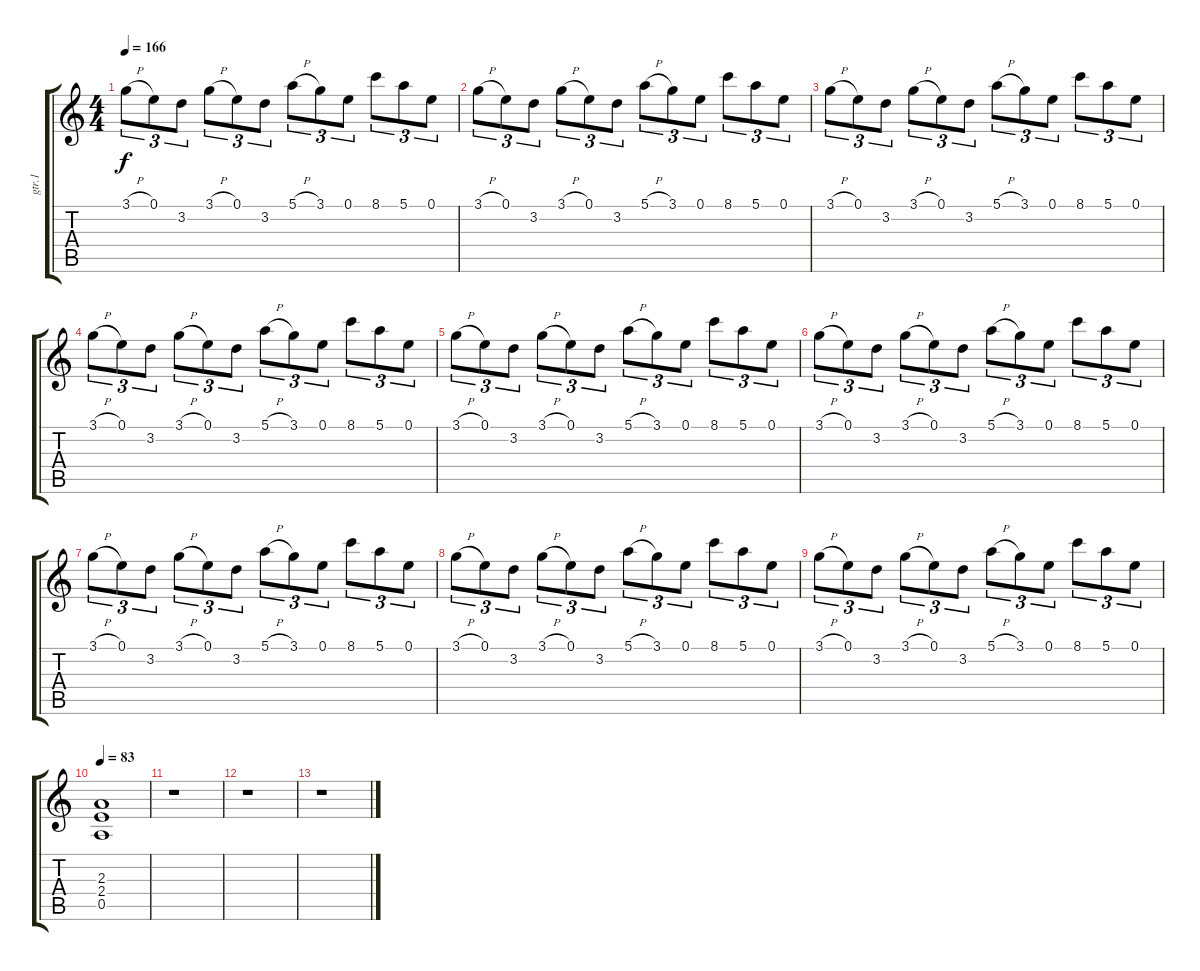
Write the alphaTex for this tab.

\track ("gtr.1" "gtr.1") {instrument distortionguitar}
\staff {score tabs}
\tuning (E4 B3 G3 D3 A2 E2) {hide}
\ts (4 4)
\tempo 166
\clef g2
\ks c
3.1{h}.8{tu (3 2) dy f} 0.1.8{tu (3 2)} 3.2.8{tu (3 2)} 3.1{h}.8{tu (3 2)} 0.1.8{tu (3 2)} 3.2.8{tu (3 2)} 5.1{h}.8{tu (3 2)} 3.1.8{tu (3 2)} 0.1.8{tu (3 2)} 8.1.8{tu (3 2)} 5.1.8{tu (3 2)} 0.1.8{tu (3 2)} |
3.1{h}.8{tu (3 2)} 0.1.8{tu (3 2)} 3.2.8{tu (3 2)} 3.1{h}.8{tu (3 2)} 0.1.8{tu (3 2)} 3.2.8{tu (3 2)} 5.1{h}.8{tu (3 2)} 3.1.8{tu (3 2)} 0.1.8{tu (3 2)} 8.1.8{tu (3 2)} 5.1.8{tu (3 2)} 0.1.8{tu (3 2)} |
3.1{h}.8{tu (3 2)} 0.1.8{tu (3 2)} 3.2.8{tu (3 2)} 3.1{h}.8{tu (3 2)} 0.1.8{tu (3 2)} 3.2.8{tu (3 2)} 5.1{h}.8{tu (3 2)} 3.1.8{tu (3 2)} 0.1.8{tu (3 2)} 8.1.8{tu (3 2)} 5.1.8{tu (3 2)} 0.1.8{tu (3 2)} |
3.1{h}.8{tu (3 2)} 0.1.8{tu (3 2)} 3.2.8{tu (3 2)} 3.1{h}.8{tu (3 2)} 0.1.8{tu (3 2)} 3.2.8{tu (3 2)} 5.1{h}.8{tu (3 2)} 3.1.8{tu (3 2)} 0.1.8{tu (3 2)} 8.1.8{tu (3 2)} 5.1.8{tu (3 2)} 0.1.8{tu (3 2)} |
3.1{h}.8{tu (3 2)} 0.1.8{tu (3 2)} 3.2.8{tu (3 2)} 3.1{h}.8{tu (3 2)} 0.1.8{tu (3 2)} 3.2.8{tu (3 2)} 5.1{h}.8{tu (3 2)} 3.1.8{tu (3 2)} 0.1.8{tu (3 2)} 8.1.8{tu (3 2)} 5.1.8{tu (3 2)} 0.1.8{tu (3 2)} |
3.1{h}.8{tu (3 2)} 0.1.8{tu (3 2)} 3.2.8{tu (3 2)} 3.1{h}.8{tu (3 2)} 0.1.8{tu (3 2)} 3.2.8{tu (3 2)} 5.1{h}.8{tu (3 2)} 3.1.8{tu (3 2)} 0.1.8{tu (3 2)} 8.1.8{tu (3 2)} 5.1.8{tu (3 2)} 0.1.8{tu (3 2)} |
3.1{h}.8{tu (3 2)} 0.1.8{tu (3 2)} 3.2.8{tu (3 2)} 3.1{h}.8{tu (3 2)} 0.1.8{tu (3 2)} 3.2.8{tu (3 2)} 5.1{h}.8{tu (3 2)} 3.1.8{tu (3 2)} 0.1.8{tu (3 2)} 8.1.8{tu (3 2)} 5.1.8{tu (3 2)} 0.1.8{tu (3 2)} |
3.1{h}.8{tu (3 2)} 0.1.8{tu (3 2)} 3.2.8{tu (3 2)} 3.1{h}.8{tu (3 2)} 0.1.8{tu (3 2)} 3.2.8{tu (3 2)} 5.1{h}.8{tu (3 2)} 3.1.8{tu (3 2)} 0.1.8{tu (3 2)} 8.1.8{tu (3 2)} 5.1.8{tu (3 2)} 0.1.8{tu (3 2)} |
3.1{h}.8{tu (3 2)} 0.1.8{tu (3 2)} 3.2.8{tu (3 2)} 3.1{h}.8{tu (3 2)} 0.1.8{tu (3 2)} 3.2.8{tu (3 2)} 5.1{h}.8{tu (3 2)} 3.1.8{tu (3 2)} 0.1.8{tu (3 2)} 8.1.8{tu (3 2)} 5.1.8{tu (3 2)} 0.1.8{tu (3 2)} |
\tempo 83
(2.3 2.4 0.5).1 |
r.1 |
r.1 |
r.1
